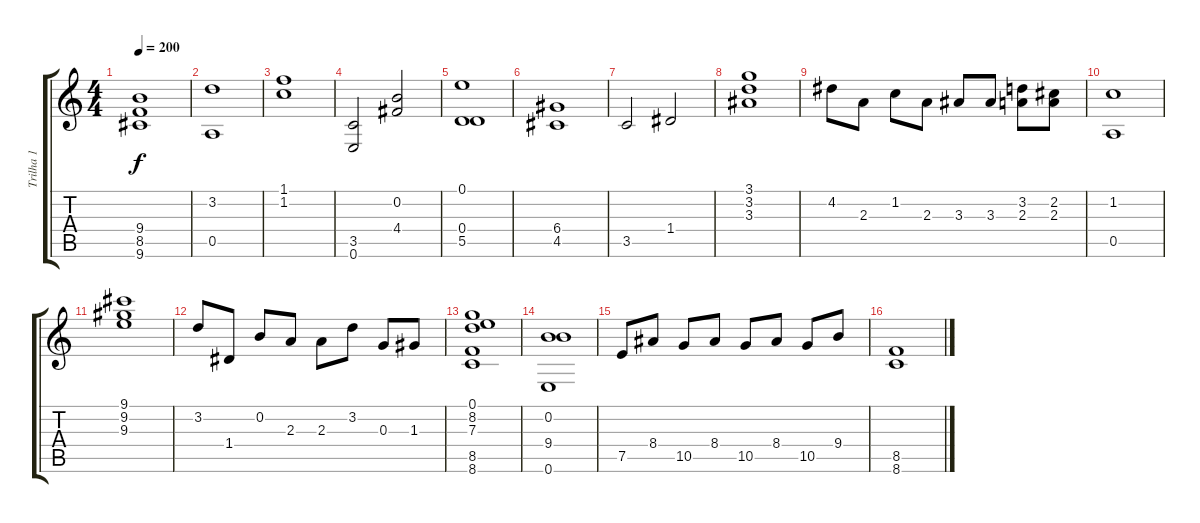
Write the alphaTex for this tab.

\track ("Trilha 1" "Trilha 1") {instrument acousticguitarsteel}
\staff {score tabs}
\tuning (E4 B3 G3 D3 A2 E2) {hide}
\ts (4 4)
\tempo 200
\clef g2
\ks c
(9.4 8.5 9.6).1{dy f} |
(3.2 0.5).1 |
(1.1 1.2).1 |
(3.5 0.6).2 (0.2 4.4).2 |
(0.1 0.4 5.5).1 |
(6.4 4.5).1 |
3.5.2 1.4.2 |
(3.1 3.2 3.3).1 |
4.2.8 2.3.8 1.2.8 2.3.8 3.3.8 3.3.8 (3.2 2.3).8 (2.2 2.3).8 |
(1.2 0.5).1 |
(9.1 9.2 9.3).1 |
3.2.8 1.4.8 0.2.8 2.3.8 2.3.8 3.2.8 0.3.8 1.3.8 |
(0.1 8.2 7.3 8.5 8.6).1 |
(0.2 9.4 0.6).1 |
7.5.8 8.4.8 10.5.8 8.4.8 10.5.8 8.4.8 10.5.8 9.4.8 |
(8.5 8.6).1
